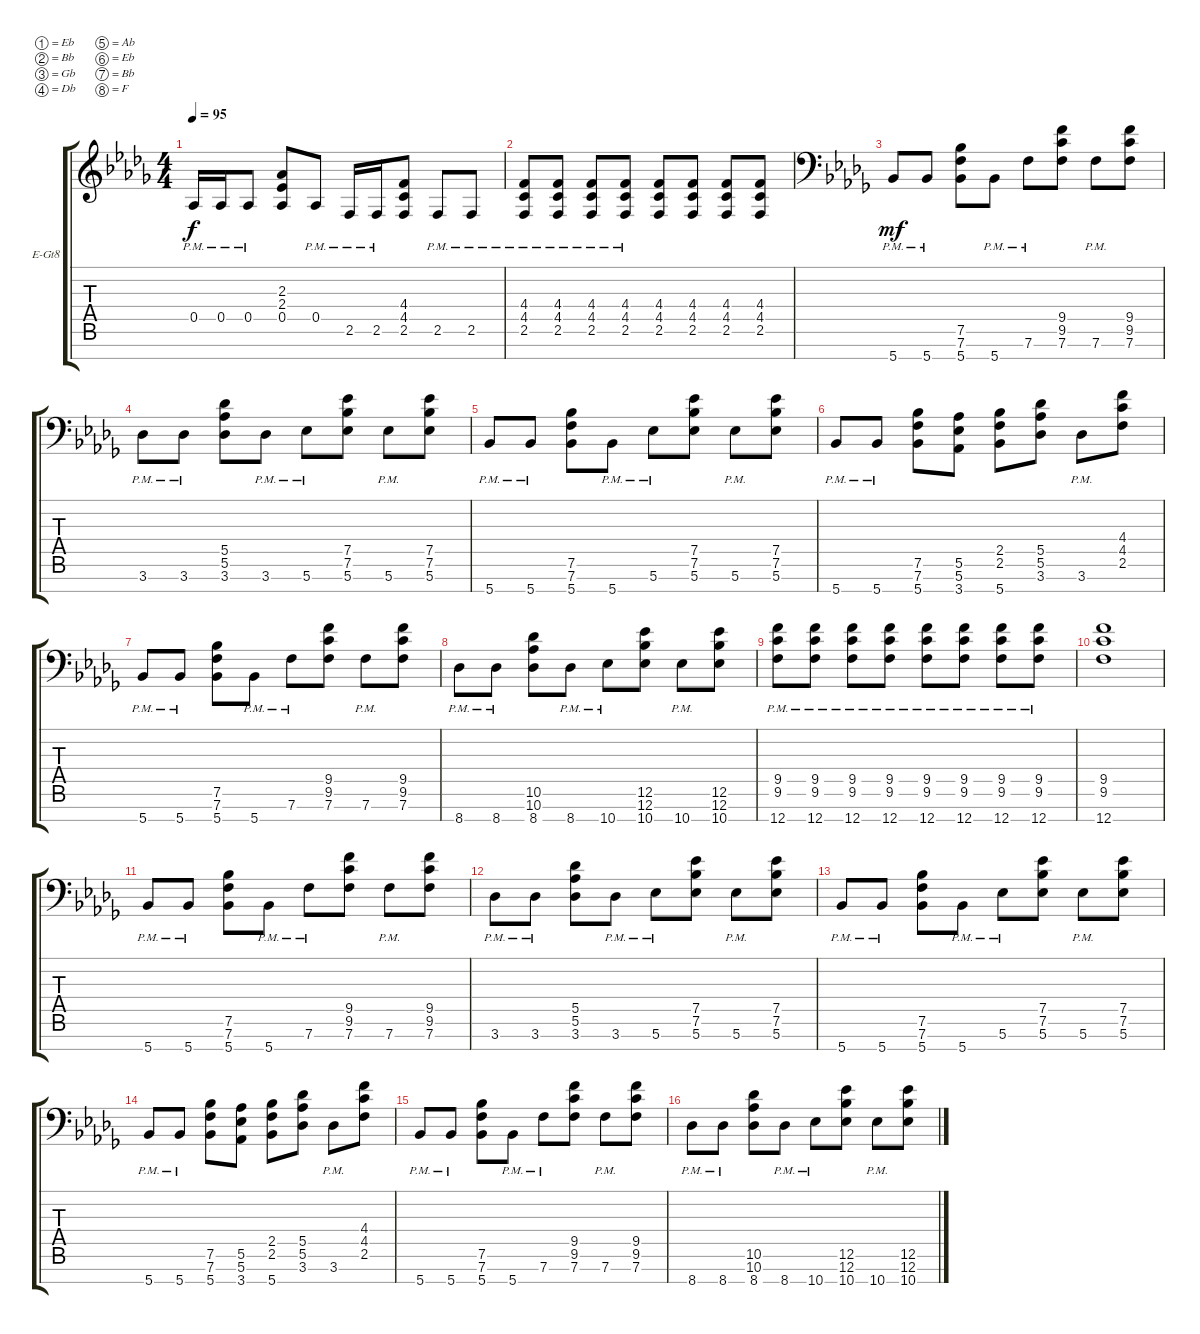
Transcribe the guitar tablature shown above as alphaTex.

\bracketExtendMode groupsimilarinstruments
\firstSystemTrackNameOrientation horizontal
\otherSystemsTrackNameOrientation horizontal
\track ("Electric Guitar" "E-Gt8") {instrument distortionguitar}
\staff {score tabs}
\tuning (Eb4 Bb3 Gb3 Db3 Ab2 Eb2 Bb1 F1)
\ts (4 4)
\tempo 95
\clef g2
\scale
0.333333
\ks bbminor
0.5{pm}.16{dy f} 0.5{pm}.16 0.5{pm}.8 (0.5 2.4 2.3).8 0.5{pm}.8 2.6{pm}.16 2.6{pm}.16 (2.6 4.5 4.4).8 2.6{pm}.8 2.6{pm}.8 |
\scale
0.333333 (4.4{pm} 4.5{pm} 2.6{pm}).8 (4.4{pm} 2.6{pm} 4.5{pm}).8 (4.4{pm} 2.6{pm} 4.5{pm}).8 (4.4{pm} 2.6{pm} 4.5{pm}).8 (4.4 2.6 4.5).8 (4.4 2.6 4.5).8 (4.4 2.6 4.5).8 (4.4 2.6 4.5).8 |
\clef f4
\scale
0.333333 5.8{pm}.8{dy mf} 5.8{pm}.8 (5.8 7.7 7.6).8 5.8{pm}.8 7.7{pm}.8 (9.6 7.7 9.5).8 7.7{pm}.8 (7.7 9.6 9.5).8 |
3.7{pm}.8 3.7{pm}.8 (3.7 5.6 5.5).8 3.7{pm}.8 5.7{pm}.8 (5.7 7.6 7.5).8 5.7{pm}.8 (5.7 7.6 7.5).8 |
5.8{pm}.8 5.8{pm}.8 (5.8 7.7 7.6).8 5.8{pm}.8 5.7{pm}.8 (5.7 7.6 7.5).8 5.7{pm}.8 (5.7 7.6 7.5).8 |
5.8{pm}.8 5.8{pm}.8 (5.8 7.7 7.6).8 (5.7 5.6 3.8).8 (5.8 2.6 2.5).8 (3.7 5.6 5.5).8 3.7{pm}.8 (2.6 4.5 4.4).8 |
5.8{pm}.8 5.8{pm}.8 (5.8 7.7 7.6).8 5.8{pm}.8 7.7{pm}.8 (9.6 7.7 9.5).8 7.7{pm}.8 (7.7 9.6 9.5).8 |
8.8{pm}.8 8.8{pm}.8 (8.8 10.7 10.6).8 8.8{pm}.8 10.8{pm}.8 (10.8 12.7 12.6).8 10.8{pm}.8 (10.8 12.7 12.6).8 |
(12.8{pm} 9.6{pm} 9.5{pm}).8 (12.8{pm} 9.6{pm} 9.5{pm}).8 (12.8{pm} 9.6{pm} 9.5{pm}).8 (12.8{pm} 9.6{pm} 9.5{pm}).8 (12.8{pm} 9.6{pm} 9.5{pm}).8 (12.8{pm} 9.6{pm} 9.5{pm}).8 (12.8{pm} 9.6{pm} 9.5{pm}).8 (12.8{pm} 9.6{pm} 9.5{pm}).8 |
(12.8 9.6 9.5).1 |
5.8{pm}.8 5.8{pm}.8 (5.8 7.7 7.6).8 5.8{pm}.8 7.7{pm}.8 (9.6 7.7 9.5).8 7.7{pm}.8 (7.7 9.6 9.5).8 |
3.7{pm}.8 3.7{pm}.8 (3.7 5.6 5.5).8 3.7{pm}.8 5.7{pm}.8 (5.7 7.6 7.5).8 5.7{pm}.8 (5.7 7.6 7.5).8 |
5.8{pm}.8 5.8{pm}.8 (5.8 7.7 7.6).8 5.8{pm}.8 5.7{pm}.8 (5.7 7.6 7.5).8 5.7{pm}.8 (5.7 7.6 7.5).8 |
5.8{pm}.8 5.8{pm}.8 (5.8 7.7 7.6).8 (5.7 5.6 3.8).8 (5.8 2.6 2.5).8 (3.7 5.6 5.5).8 3.7{pm}.8 (2.6 4.5 4.4).8 |
5.8{pm}.8 5.8{pm}.8 (5.8 7.7 7.6).8 5.8{pm}.8 7.7{pm}.8 (9.6 7.7 9.5).8 7.7{pm}.8 (7.7 9.6 9.5).8 |
8.8{pm}.8 8.8{pm}.8 (8.8 10.7 10.6).8 8.8{pm}.8 10.8{pm}.8 (10.8 12.7 12.6).8 10.8{pm}.8 (10.8 12.7 12.6).8
